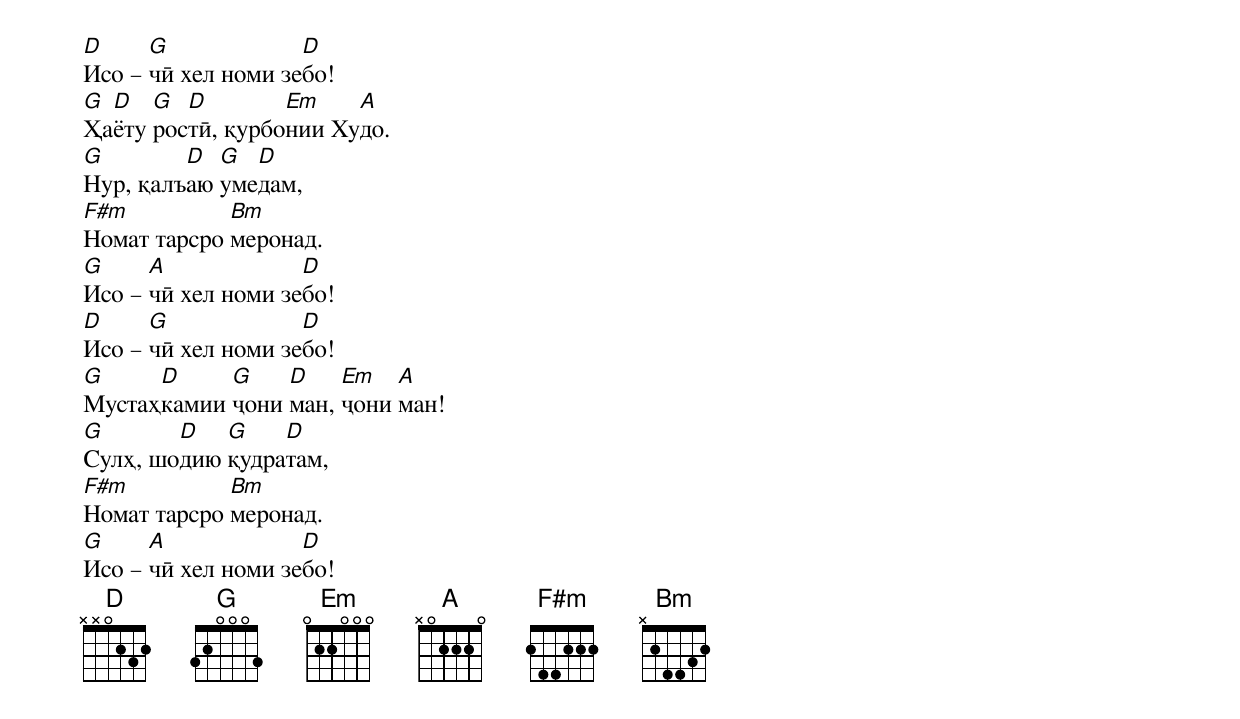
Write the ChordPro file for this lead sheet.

[D]Исо – [G]чӣ хел номи зе[D]бо!
[G]Ҳа[D]ёту [G]рос[D]тӣ, қурбо[Em]нии Ху[A]до.
[G]Нур, қалъ[D]аю [G]уме[D]дам,
[F#m]Номат тарсро [Bm]меронад.
[G]Исо – [A]чӣ хел номи зе[D]бо!
[D]Исо – [G]чӣ хел номи зе[D]бо!
[G]Мустаҳ[D]камии [G]ҷони [D]ман, [Em]ҷони [A]ман!
[G]Сулҳ, шо[D]дию [G]қудра[D]там,
[F#m]Номат тарсро [Bm]меронад.
[G]Исо – [A]чӣ хел номи зе[D]бо!
